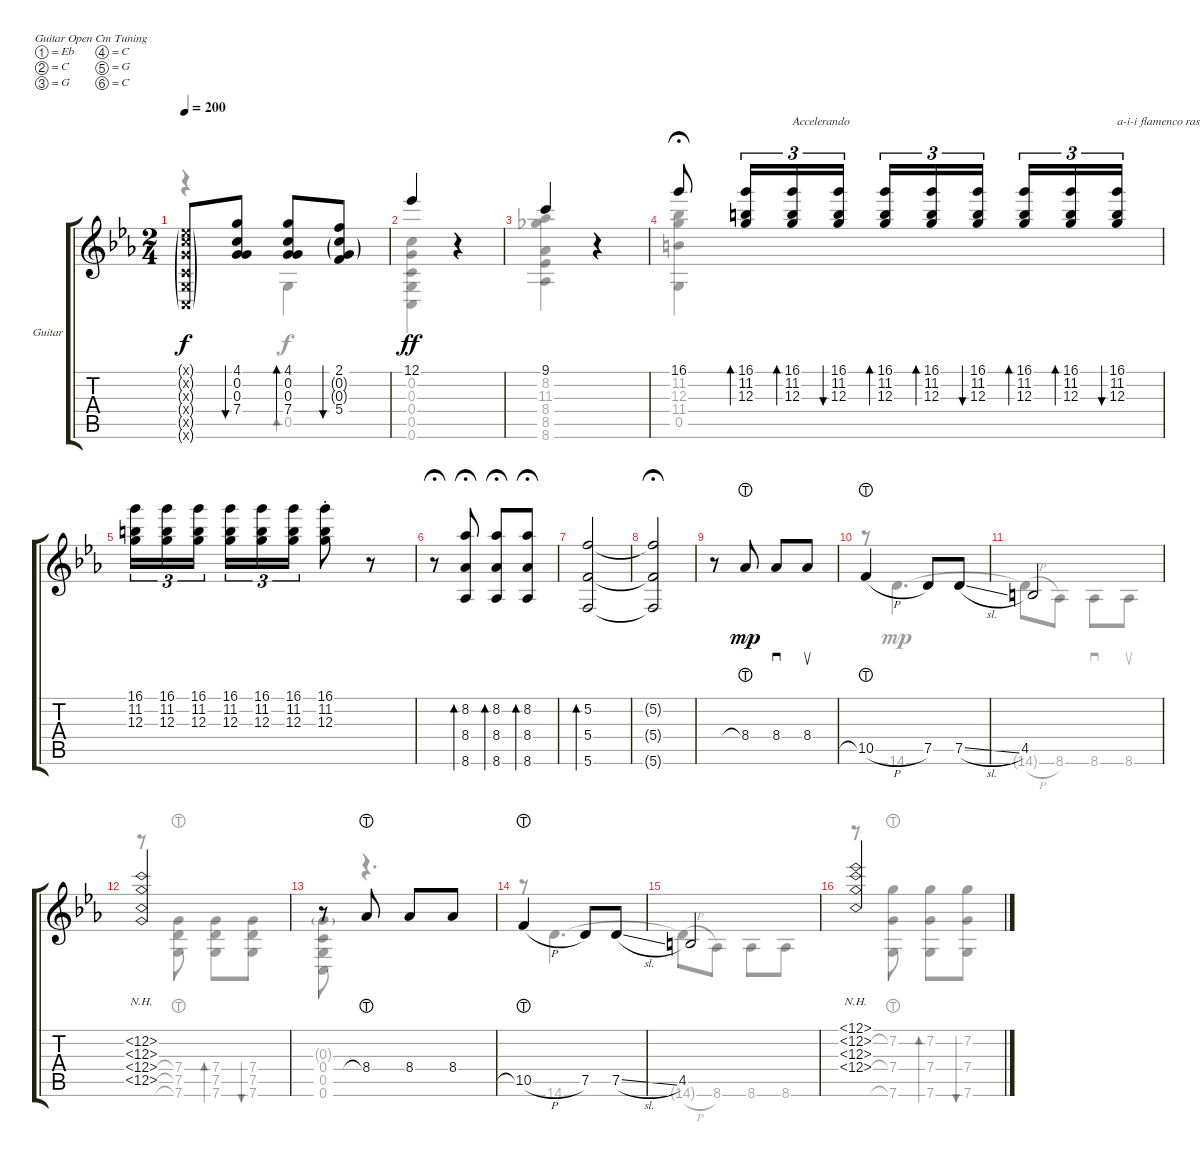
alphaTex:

\defaultSystemsLayout 4
\bracketExtendMode groupsimilarinstruments
\firstSystemTrackNameOrientation horizontal
\otherSystemsTrackNameOrientation horizontal
\track ("Acoustic Guitar" "Guitar") {instrument acousticguitarsteel}
\staff {score tabs}
\tuning (Eb4 C4 G3 C3 G2 C2)
\voice
\ts (2 4)
\scale
0.336146
\tempo 200
\accidentals auto
\clef g2
\ottava regular
\simile none
\ks cminor
(0.6{g x} 0.5{g x} 0.4{g x} 0.3{g x} 0.2{g x} 0.1{g x}).8{dy f} (4.1 0.2 0.3 7.4).8{bu 30} (7.4 0.3 0.2 4.1).8{bd 30} (2.1 0.2{g} 0.3{g} 5.4).8{bu 30} |
\scale
0.104079 12.1.4{dy ff} r.4 |
\scale
0.134161 9.1.4 r.4 |
\scale
0.425909 16.1.8{fermata (medium 0.88)} (16.1 11.2 12.3).16{tu (3 2) bd 30} (16.1 11.2 12.3).16{tu (3 2) bd 30 txt "Accelerando"} (16.1 11.2 12.3).16{tu (3 2) bu 30} (16.1 11.2 12.3).16{tu (3 2) bd 30} (16.1 11.2 12.3).16{tu (3 2) bd 30} (16.1 11.2 12.3).16{tu (3 2) bu 30} (16.1 11.2 12.3).16{tu (3 2) bd 30} (16.1 11.2 12.3).16{tu (3 2) bd 30} (16.1 11.2 12.3).16{tu (3 2) bu 30 txt "a-i-i flamenco rasgueado"} |
(16.1 11.2 12.3).16{tu (3 2)} (16.1 11.2 12.3).16{tu (3 2)} (16.1 11.2 12.3).16{tu (3 2)} (16.1 11.2 12.3).16{tu (3 2)} (16.1 11.2 12.3).16{tu (3 2)} (16.1 11.2 12.3).16{tu (3 2)} (16.1{st} 11.2 12.3).8 r.8 |
r.8{fermata (medium 0.5)} (8.6 8.4 8.2).8{bd 30 fermata (medium 0.5)} (8.6 8.4 8.2).8{bd 30 fermata (medium 0.5)} (8.6 8.4 8.2).8{bd 30 fermata (medium 0.5)} |
(5.2 5.4 5.6).2{bd 30} |
(5.6{t} 5.4{t} 5.2{t}).2{fermata (medium 0.5)} |
\scale
0.333333 r.8 8.4{lht}.8{dy mp} 8.4.8{sd} 8.4.8{su} |
\scale
0.188235 10.5{h lht}.4 7.5.8 7.5{sl}.8 |
\scale
0.19542 4.5.2 |
\scale
0.283152 (12.5{nh} 12.4{nh} 12.3{nh} 12.2{nh}).2 |
\scale
0.320499 r.8 8.4{lht}.8 8.4.8 8.4.8 |
\scale
0.216588 10.5{h lht}.4 7.5.8 7.5{sl}.8 |
\scale
0.182163 4.5.2 |
\scale
0.280835 (12.4{nh} 12.3{nh} 12.2{nh} 12.1{nh}).2
\voice
\clef g2
\ottava regular
\simile none
\ks cminor
r.4{dy mf} 0.5.4{bd 0 dy f} |
(0.6 0.5 0.4 0.3 0.2).4 r.4 |
(8.6 8.5 8.4 11.3 8.2).4 r.4 |
(11.2 12.3 11.4 0.5).4{fermata (medium 0.88)} |
|
|
|
|
|
r.8 14.6.4{d dy mp} |
14.6{h t}.8 8.6.8 8.6.8{sd} 8.6.8{su} |
r.8 (7.6{lht} 7.5{lht} 7.4{lht}).8 (7.6 7.5 7.4).8{bd 30} (7.6 7.5 7.4).8{bu 30} |
(0.6 0.5 0.4 0.3{g}).8 r.4{d} |
r.8 14.6.4{d} |
14.6{h t}.8 8.6.8 8.6.8 8.6.8 |
r.8 (7.6{lht} 7.4{lht} 7.2{lht}).8 (7.6 7.4 7.2).8{bd 30} (7.6 7.4 7.2).8{bu 30}
